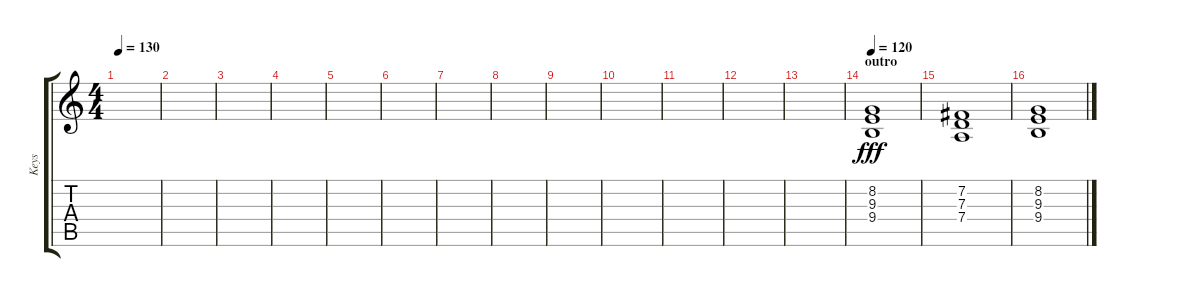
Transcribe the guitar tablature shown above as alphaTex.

\track ("Keys" "Keys") {instrument synthstrings1}
\staff {score tabs}
\tuning (E4 B3 G3 D3 A2 E2) {hide}
\ts (4 4)
\tempo 130
\clef g2
\ks c
|
|
|
|
|
|
|
|
|
|
|
|
|
\section ("" "outro")
\tempo 120
(8.2 9.3 9.4).1{dy fff volume 11 instrument synthstrings1} |
(7.2 7.3 7.4).1 |
(8.2 9.3 9.4).1
